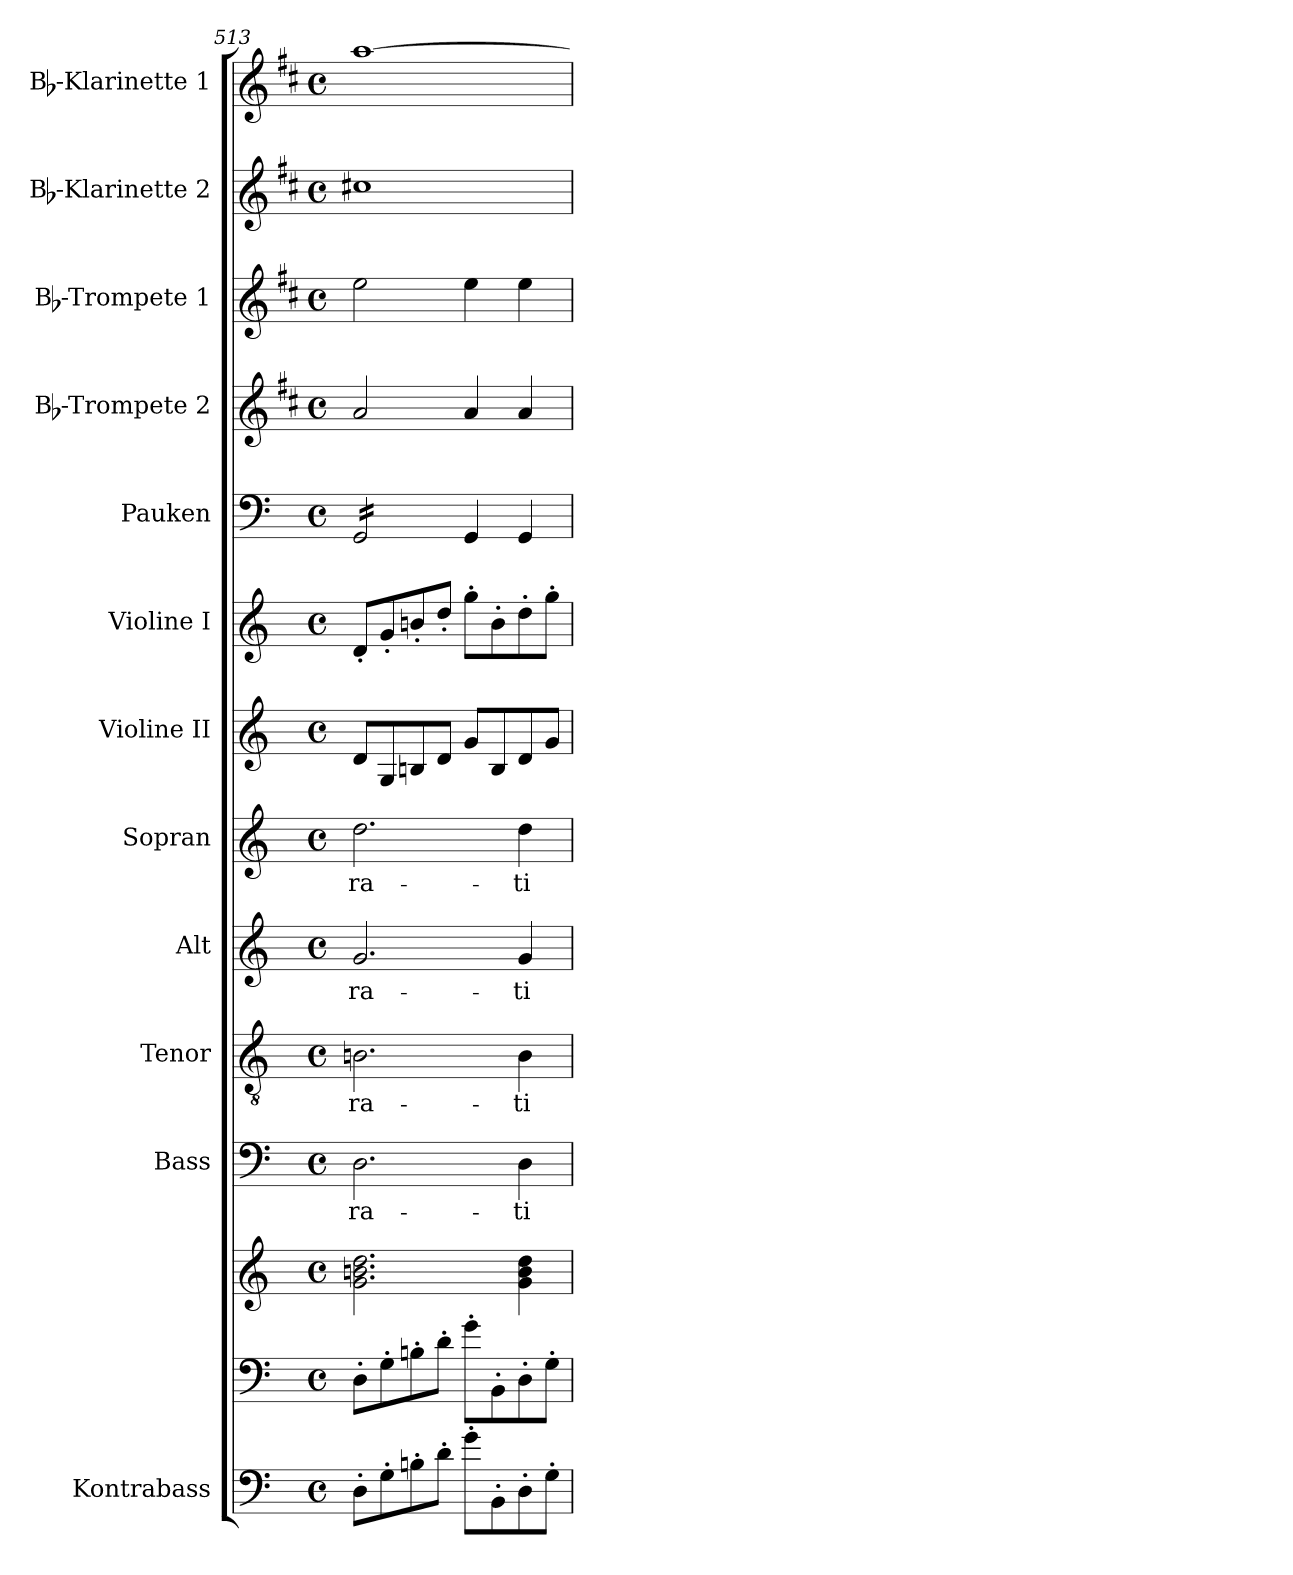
**kern	**kern	**kern	**kern	**text	**kern	**text	**kern	**text	**kern	**text	**kern	**kern	**kern	**kern	**kern	**kern	**kern
*part13	*part12	*part12	*part11	*part11	*part10	*part10	*part9	*part9	*part8	*part8	*part7	*part6	*part5	*part4	*part3	*part2	*part1
*staff14	*staff13	*staff12	*staff11	*staff11	*staff10	*staff10	*staff9	*staff9	*staff8	*staff8	*staff7	*staff6	*staff5	*staff4	*staff3	*staff2	*staff1
*I"Kontrabass	*	*	*I"Bass	*	*I"Tenor	*	*I"Alt	*	*I"Sopran	*	*I"Violine II	*I"Violine I	*I"Pauken	*I"Bb-Trompete 2	*I"Bb-Trompete 1	*I"Bb-Klarinette 2	*I"Bb-Klarinette 1
*I'Kb.	*	*	*I'B.	*	*I'T.	*	*I'A.	*	*I'S.	*	*I'Vl. II	*I'Vl. I	*I'Pk.	*I'Bb Trp. 2	*I'Bb Trp. 1	*I'Bb Kl. 2	*I'Bb Kl. 1
*clefF4	*clefF4	*clefG2	*clefF4	*	*clefGv2	*	*clefG2	*	*clefG2	*	*clefG2	*clefG2	*clefF4	*clefG2	*clefG2	*clefG2	*clefG2
*ITrd7c12	*	*	*	*	*	*	*	*	*	*	*	*	*	*ITrd1c2	*ITrd1c2	*ITrd1c2	*ITrd1c2
*k[]	*k[]	*k[]	*k[]	*	*k[]	*	*k[]	*	*k[]	*	*k[]	*k[]	*k[]	*k[]	*k[]	*k[]	*k[]
*C:	*C:	*C:	*C:	*	*C:	*	*C:	*	*C:	*	*C:	*C:	*C:	*C:	*C:	*C:	*C:
*M4/4	*M4/4	*M4/4	*M4/4	*	*M4/4	*	*M4/4	*	*M4/4	*	*M4/4	*M4/4	*M4/4	*M4/4	*M4/4	*M4/4	*M4/4
*met(c)	*met(c)	*met(c)	*met(c)	*	*met(c)	*	*met(c)	*	*met(c)	*	*met(c)	*met(c)	*met(c)	*met(c)	*met(c)	*met(c)	*met(c)
=513	=513	=513	=513	=513	=513	=513	=513	=513	=513	=513	=513	=513	=513	=513	=513	=513	=513
!	!	!	!	!LO:LY:b	!	!LO:LY:b	!	!LO:LY:b	!	!LO:LY:b	!	!	!	!	!	!	!
*	*	*	*	*	*	*	*	*	*	*	*	*	*tremolo	*	*	*	*
8DD'>\L	8D'>\L	2.g\ 2.bn\ 2.dd\	2.D\	-ra-	2.Bn\	-ra-	2.g/	-ra-	2.dd\	-ra-	8d/L	8d'</L	16GG/LL	2g/	2dd\	1bn	[1gg
.	.	.	.	.	.	.	.	.	.	.	.	.	16GG/	.	.	.	.
8GG'>\	8G'>\	.	.	.	.	.	.	.	.	.	8G/	8g'</	16GG/	.	.	.	.
.	.	.	.	.	.	.	.	.	.	.	.	.	16GG/	.	.	.	.
8BBn'>\	8Bn'>\	.	.	.	.	.	.	.	.	.	8Bn/	8bn'</	16GG/	.	.	.	.
.	.	.	.	.	.	.	.	.	.	.	.	.	16GG/	.	.	.	.
8D'>\J	8d'>\J	.	.	.	.	.	.	.	.	.	8d/J	8dd'</J	16GG/	.	.	.	.
.	.	.	.	.	.	.	.	.	.	.	.	.	16GG/JJ	.	.	.	.
*	*	*	*	*	*	*	*	*	*	*	*	*	*Xtremolo	*	*	*	*
8G'>\L	8g'>\L	.	.	.	.	.	.	.	.	.	8g/L	8gg'>\L	4GG/	4g/	4dd\	.	.
8BBB'>\	8BB'>\	.	.	.	.	.	.	.	.	.	8B/	8b'>\	.	.	.	.	.
!	!	!	!	!LO:LY:b	!	!LO:LY:b	!	!LO:LY:b	!	!LO:LY:b	!	!	!	!	!	!	!
8DD'>\	8D'>\	4g\ 4b\ 4dd\	4D\	-ti-	4B\	-ti-	4g/	-ti-	4dd\	-ti-	8d/	8dd'>\	4GG/	4g/	4dd\	.	.
8GG'>\J	8G'>\J	.	.	.	.	.	.	.	.	.	8g/J	8gg'>\J	.	.	.	.	.
=	=	=	=	=	=	=	=	=	=	=	=	=	=	=	=	=	=
*-	*-	*-	*-	*-	*-	*-	*-	*-	*-	*-	*-	*-	*-	*-	*-	*-	*-
